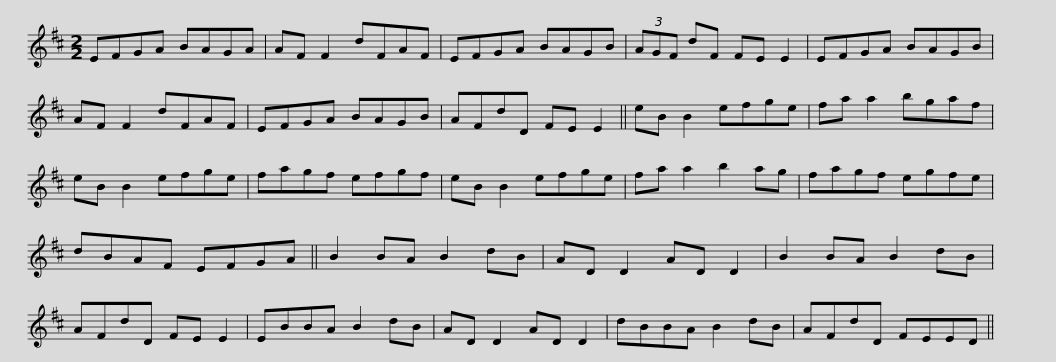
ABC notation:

X:1
L:1/8
M:2/2
I:linebreak $
K:D
V:1 treble
V:1
 EFGA BAGA | AF F2 dFAF | EFGA BAGB | (3AGF dF FE E2 | EFGA BAGB |$ %5
 AF F2 dFAF | EFGA BAGB | AFdD FE E2 || eB B2 efge | fa a2 bgaf | %10
 eB B2 efge |$ fagf efgf | eB B2 efge | fa a2 b2 ag | fagf egfe | %15
 dBAF EFGA || B2 BA B2 dB |$ AD D2 AD D2 | B2 BA B2 dB | AFdD FE E2 | %20
 EBBA B2 dB | AD D2 AD D2 | dBBA B2 dB |$ AFdD FEED || %24
